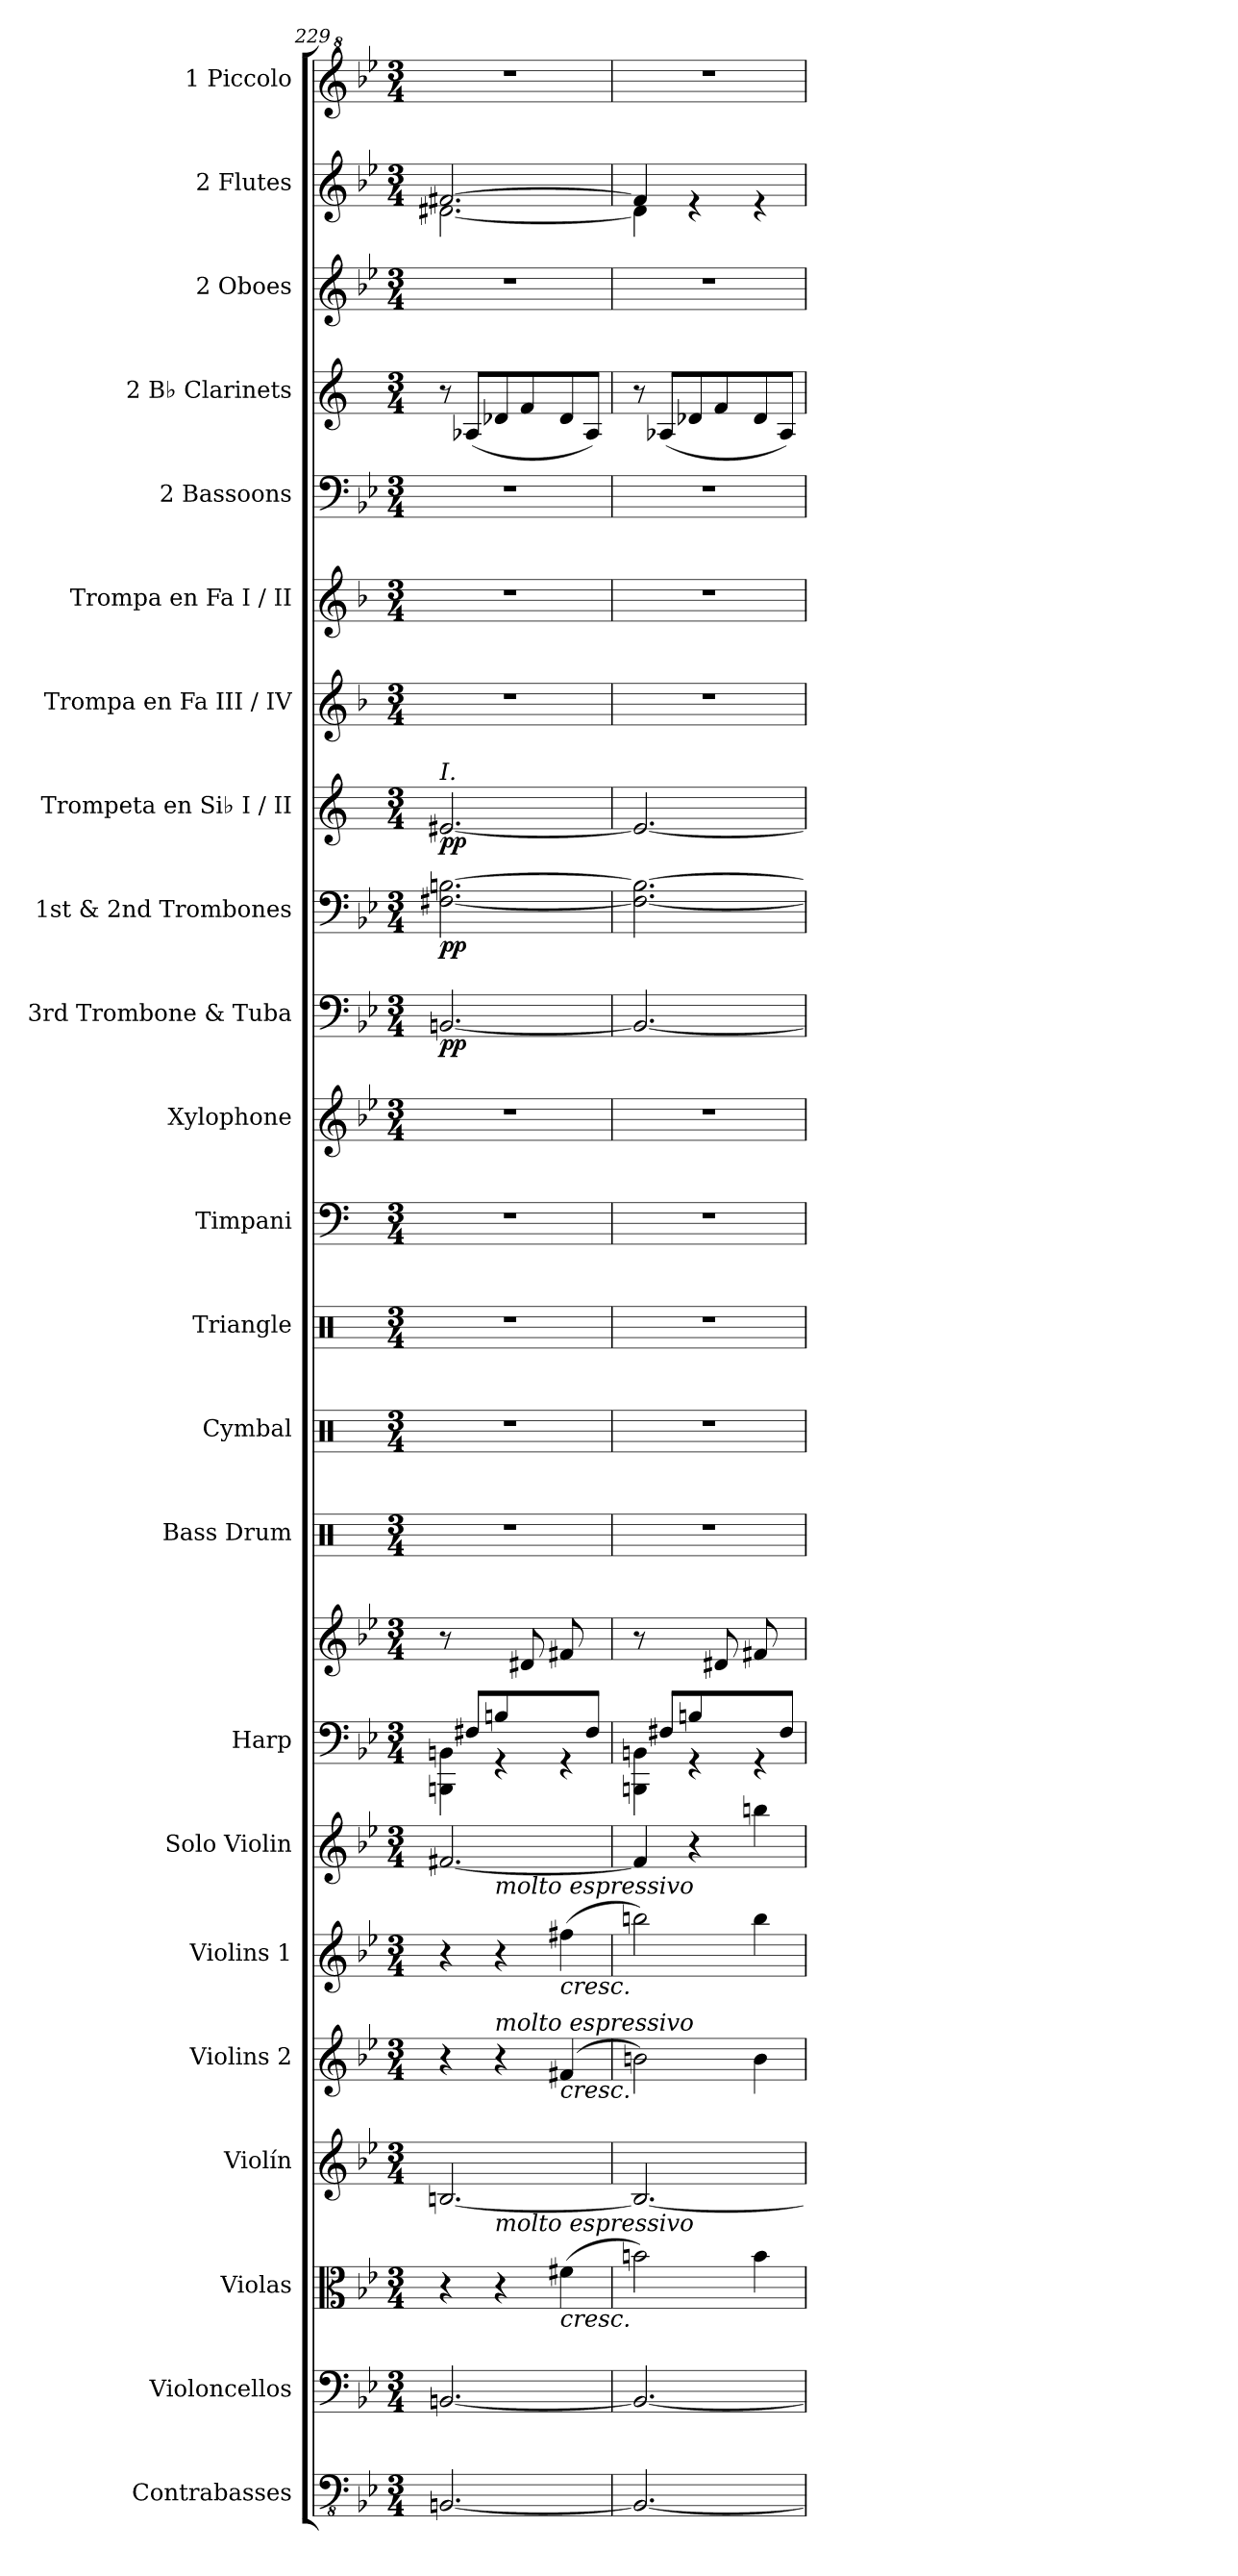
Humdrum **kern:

**kern	**kern	**dynam	**kern	**kern	**dynam	**kern	**kern	**kern	**kern	**kern	**kern	**kern	**kern	**kern	**kern	**kern	**dynam	**kern	**dynam	**kern	**dynam	**kern	**kern	**kern	**kern	**kern	**kern	**kern
*part23	*part22	*part22	*part21	*part20	*part20	*part19	*part18	*part17	*part16	*part16	*part15	*part14	*part13	*part12	*part11	*part10	*part10	*part9	*part9	*part8	*part8	*part7	*part6	*part5	*part4	*part3	*part2	*part1
*staff24	*staff23	*staff23	*staff22	*staff21	*staff21	*staff20	*staff19	*staff18	*staff17	*staff16	*staff15	*staff14	*staff13	*staff12	*staff11	*staff10	*staff10	*staff9	*staff9	*staff8	*staff8	*staff7	*staff6	*staff5	*staff4	*staff3	*staff2	*staff1
*I"Contrabasses	*I"Violoncellos	*	*I"Violas	*I"Violín	*	*I"Violins 2	*I"Violins 1	*I"Solo Violin	*I"Harp	*	*I"Bass Drum	*I"Cymbal	*I"Triangle	*I"Timpani	*I"Xylophone	*I"3rd Trombone     &amp; Tuba	*	*I"1st &amp; 2nd Trombones	*	*I"Trompeta en Si♭  I / II	*	*I"Trompa en Fa   III / IV	*I"Trompa en Fa I / II	*I"2 Bassoons	*I"2 B♭ Clarinets	*I"2 Oboes	*I"2 Flutes	*I"1 Piccolo
*I'Cbs.	*I'Vlcs.	*	*I'Vlas.	*I'Vln.	*	*I'Vlns. 2	*I'Vlns. 1	*I'S. Vln.	*I'Hrp.	*	*I'B. Dr.	*I'Cym.	*I'Trgl.	*I'Timp.	*I'Xyl.	*I'3rd Trb. &amp; Tba.	*	*I'1st &amp; 2nd    Trbs.	*	*I'Tpt. Si♭  I / II	*	*I'Trmp. Fa   III / IV	*I'Trmp. Fa I / II	*I'2 Bsns.	*I'2 B♭ Cls.	*I'2 Obs.	*I'2 Fls.	*I'1 Picc.
*clefFv4	*clefF4	*	*clefC3	*clefG2	*	*clefG2	*clefG2	*clefG2	*clefF4	*clefG2	*clefX	*clefX	*clefX	*clefF4	*clefG2	*clefF4	*	*clefF4	*	*clefG2	*	*clefG2	*clefG2	*clefF4	*clefG2	*clefG2	*clefG2	*clefG^2
*	*	*	*	*	*	*	*	*	*	*	*	*	*	*	*ITrd-7c-12	*	*	*	*	*ITrd1c2	*	*ITrd4c7	*ITrd4c7	*	*ITrd1c2	*	*	*ITrd-7c-12
*k[b-e-]	*k[b-e-]	*	*k[b-e-]	*k[b-e-]	*	*k[b-e-]	*k[b-e-]	*k[b-e-]	*k[b-e-]	*k[b-e-]	*k[]	*k[]	*k[]	*k[]	*k[b-e-]	*k[b-e-]	*	*k[b-e-]	*	*k[b-e-]	*	*k[b-e-]	*k[b-e-]	*k[b-e-]	*k[b-e-]	*k[b-e-]	*k[b-e-]	*k[b-e-]
*M3/4	*M3/4	*	*M3/4	*M3/4	*	*M3/4	*M3/4	*M3/4	*M3/4	*M3/4	*M3/4	*M3/4	*M3/4	*M3/4	*M3/4	*M3/4	*	*M3/4	*	*M3/4	*	*M3/4	*M3/4	*M3/4	*M3/4	*M3/4	*M3/4	*M3/4
=229	=229	=229	=229	=229	=229	=229	=229	=229	=229	=229	=229	=229	=229	=229	=229	=229	=229	=229	=229	=229	=229	=229	=229	=229	=229	=229	=229	=229
*	*	*	*	*	*	*	*	*	*^	*	*	*	*	*	*	*	*	*	*	*	*	*	*	*	*	*	*^	*
!	!	!	!	!	!	!	!	!	!	!	!	!	!	!	!	!	!	!	!	!	!LO:TX:a:i:t=I.	!	!	!	!	!	!	!	!	!
!	!	!LO:DY:b	!	!	!	!	!	!	!	!	!	!	!	!	!	!	!	!	!	!	!	!	!	!	!	!	!	!	!	!
!	!	!LO:DY:n=1:b	!	!	!LO:DY:b	!	!	!	!	!	!	!	!	!	!	!	!	!	!	!	!	!	!	!	!	!	!	!	!	!
!	!	!	!	!	!LO:DY:n=1:b	!	!	!	!	!	!	!	!	!	!	!	!	!LO:DY:b	!	!LO:DY:b	!	!LO:DY:b	!	!	!	!	!	!	!	!
[2.BBBn/	[2.BBn/	mp mp	4r	[2.Bn/	mp mp	4r	4r	[2.f#X/	8ryy	4BBBn\ 4BBn\	8r	2.r	2.r	2.r	2.r	2.r	[2.BBn/	pp	[2.F#X\ [2.Bn\	pp	[2.d#X/	pp	2.r	2.r	2.r	8r	2.r	[2.f#X/	[2.d#X\	2.r
.	.	.	.	.	.	.	.	.	8F#X/L	.	4ryy	.	.	.	.	.	.	.	.	.	.	.	.	.	.	(<8G-X/L	.	.	.	.
!	!	!	!	!	!	!	!LO:TX:a:i:t=molto espressivo	!	!	!	!	!	!	!	!	!	!	!	!	!	!	!	!	!	!	!	!	!	!	!
!	!	!	!	!	!	!LO:TX:a:i:t=molto espressivo	!	!	!	!	!	!	!	!	!	!	!	!	!	!	!	!	!	!	!	!	!	!	!	!
!	!	!	!LO:TX:a:i:t=molto espressivo	!	!	!	!	!	!	!	!	!	!	!	!	!	!	!	!	!	!	!	!	!	!	!	!	!	!	!
.	.	.	4r	.	.	4r	4r	.	8Bn/	4r	.	.	.	.	.	.	.	.	.	.	.	.	.	.	.	8c-X/	.	.	.	.
.	.	.	.	.	.	.	.	.	4ryy	.	8d#X/	.	.	.	.	.	.	.	.	.	.	.	.	.	.	8e-/	.	.	.	.
!	!	!	!	!	!	!	!LO:TX:b:i:t=cresc.	!	!	!	!	!	!	!	!	!	!	!	!	!	!	!	!	!	!	!	!	!	!	!
!	!	!	!	!	!	!LO:TX:b:i:t=cresc.	!	!	!	!	!	!	!	!	!	!	!	!	!	!	!	!	!	!	!	!	!	!	!	!
!	!	!	!LO:TX:b:i:t=cresc.	!	!	!	!	!	!	!	!	!	!	!	!	!	!	!	!	!	!	!	!	!	!	!	!	!	!	!
.	.	.	(>4f#X\	.	.	(<4f#X/	(>4ff#X\	.	.	4r	8f#X/	.	.	.	.	.	.	.	.	.	.	.	.	.	.	8c-/	.	.	.	.
.	.	.	.	.	.	.	.	.	8F#/J	.	8ryy	.	.	.	.	.	.	.	.	.	.	.	.	.	.	8G-/J)	.	.	.	.
=230	=230	=230	=230	=230	=230	=230	=230	=230	=230	=230	=230	=230	=230	=230	=230	=230	=230	=230	=230	=230	=230	=230	=230	=230	=230	=230	=230	=230	=230	=230
2.BBB/_	2.BB/_	.	2bn\)	2.B/_	.	2bn\)	2bbn\)	4f#/]	8ryy	4BBBn\ 4BBn\	8r	2.r	2.r	2.r	2.r	2.r	2.BB/_	.	2.F#\_ 2.B\_	.	2.d#/_	.	2.r	2.r	2.r	8r	2.r	4f#/]	4d#\]	2.r
.	.	.	.	.	.	.	.	.	8F#X/L	.	4ryy	.	.	.	.	.	.	.	.	.	.	.	.	.	.	(<8G-X/L	.	.	.	.
.	.	.	.	.	.	.	.	4r	8Bn/	4r	.	.	.	.	.	.	.	.	.	.	.	.	.	.	.	8c-X/	.	4re	2ryy	.
.	.	.	.	.	.	.	.	.	4ryy	.	8d#X/	.	.	.	.	.	.	.	.	.	.	.	.	.	.	8e-/	.	.	.	.
.	.	.	4b\	.	.	4b\	4bb\	4bbn\	.	4r	8f#X/	.	.	.	.	.	.	.	.	.	.	.	.	.	.	8c-/	.	4re	.	.
.	.	.	.	.	.	.	.	.	8F#/J	.	8ryy	.	.	.	.	.	.	.	.	.	.	.	.	.	.	8G-/J)	.	.	.	.
*	*	*	*	*	*	*	*	*	*v	*v	*	*	*	*	*	*	*	*	*	*	*	*	*	*	*	*	*	*v	*v	*
=	=	=	=	=	=	=	=	=	=	=	=	=	=	=	=	=	=	=	=	=	=	=	=	=	=	=	=	=
*-	*-	*-	*-	*-	*-	*-	*-	*-	*-	*-	*-	*-	*-	*-	*-	*-	*-	*-	*-	*-	*-	*-	*-	*-	*-	*-	*-	*-
